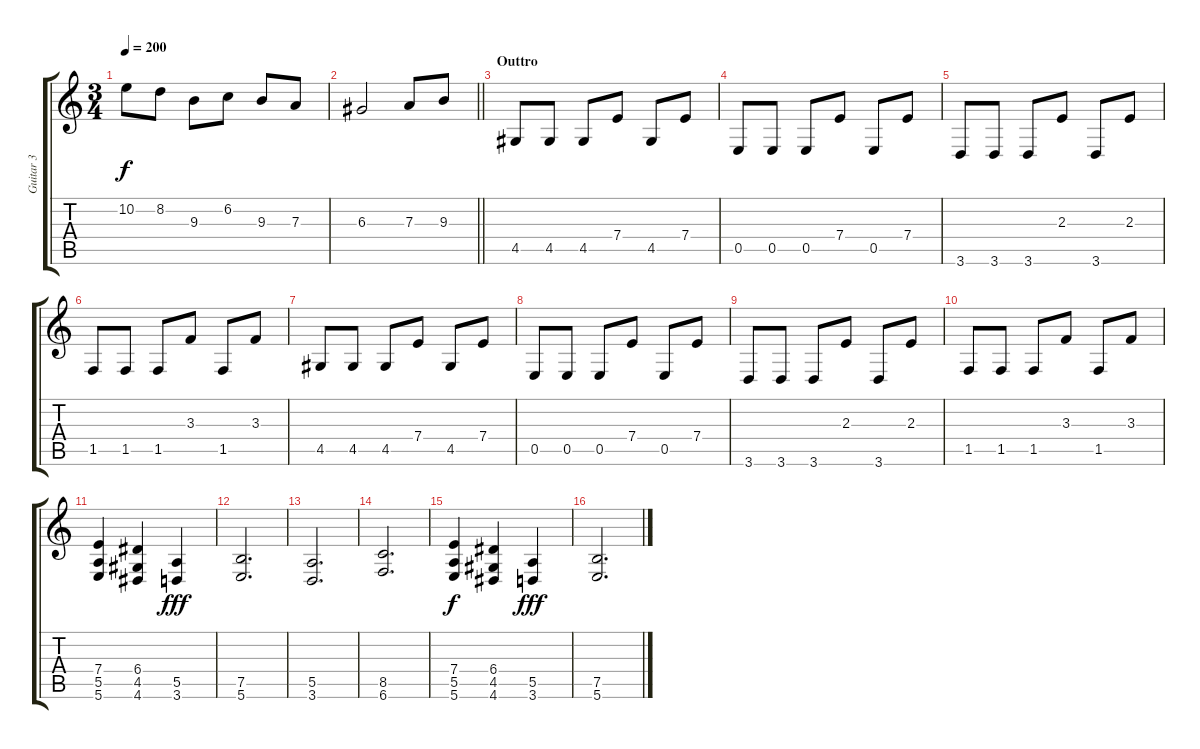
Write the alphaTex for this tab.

\track ("Guitar 3" "Guitar 3") {instrument distortionguitar}
\staff {score tabs}
\tuning (B3 Gb3 D3 A2 E2 B1) {hide}
\ts (3 4)
\tempo 200
\clef g2
\ks c
10.2.8{dy f} 8.2.8 9.3.8 6.2.8 9.3.8 7.3.8 |
\barLineRight lightlight
6.3.2 7.3.8 9.3.8 |
\section ("" "Outtro")
4.5.8{balance 16} 4.5.8 4.5.8 7.4.8 4.5.8 7.4.8 |
0.5.8 0.5.8 0.5.8 7.4.8 0.5.8 7.4.8 |
3.6.8 3.6.8 3.6.8 2.3.8 3.6.8 2.3.8 |
1.5.8 1.5.8 1.5.8 3.3.8 1.5.8 3.3.8 |
4.5.8 4.5.8 4.5.8 7.4.8 4.5.8 7.4.8 |
0.5.8 0.5.8 0.5.8 7.4.8 0.5.8 7.4.8 |
3.6.8 3.6.8 3.6.8 2.3.8 3.6.8 2.3.8 |
1.5.8 1.5.8 1.5.8 3.3.8 1.5.8 3.3.8 |
(7.4 5.5 5.6).4 (6.4 4.5 4.6).4 (5.5 3.6).4{dy fff} |
(7.5 5.6).2{d} |
(5.5 3.6).2{d} |
(8.5 6.6).2{d} |
(7.4 5.5 5.6).4{dy f} (6.4 4.5 4.6).4 (5.5 3.6).4{dy fff} |
(7.5 5.6).2{d}
